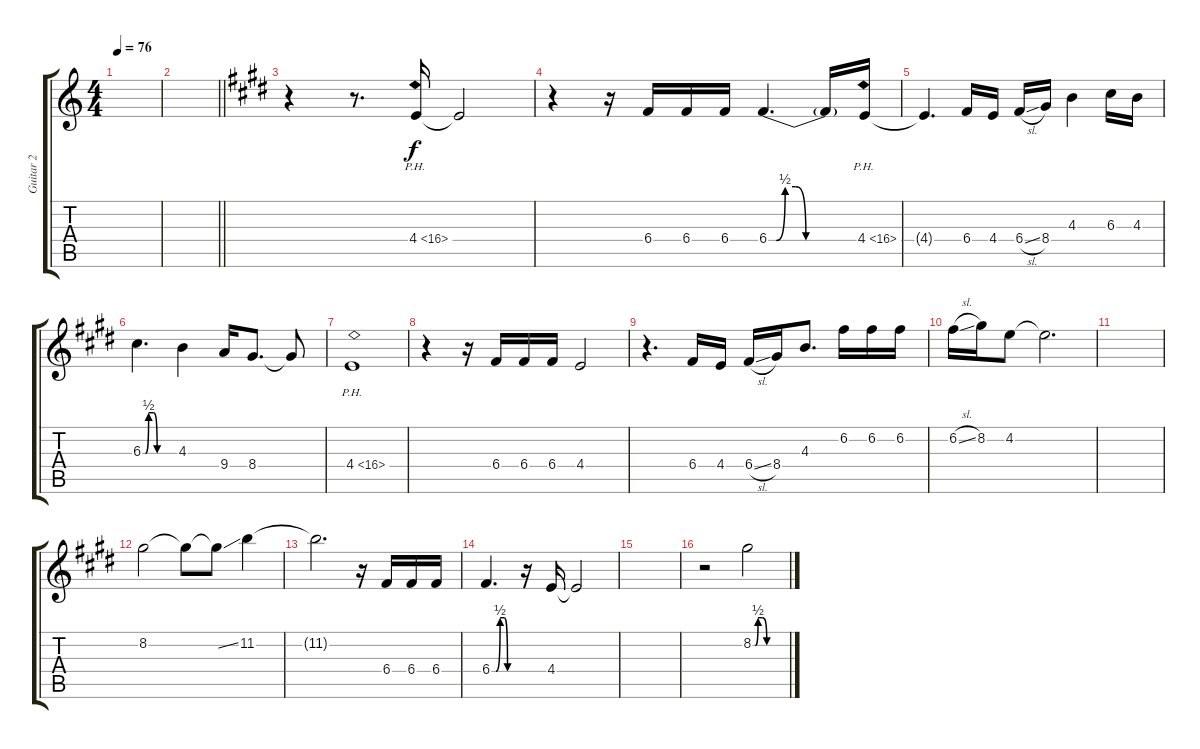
\track ("Guitar 2" "Guitar 2") {instrument distortionguitar}
\staff {score tabs}
\tuning (E4 C4 G3 C3 G2 C2) {hide}
\ts (4 4)
\tempo 76
\clef g2
\ks c
|
\barLineRight lightlight
|
\ks e
r.4 r.8{d} 4.4{ph 12}.16 4.4{t}.2 |
r.4 r.16 6.4.16 6.4.16 6.4.16 6.4{be (custom 0 0 5 0 11 2 18 2 25 0 60 0)}.4{d} 6.4{t}.16 4.4{ph 12}.16 |
4.4{t}.4{d} 6.4.16 4.4.16 6.4{sl}.16 8.4.16 4.3.4 6.3.16 4.3.16 |
6.3{be (custom 0 0 5 0 11 2 20 2 27 0 60 0)}.4{d} 4.3.4 9.4.16 8.4.8{d} 8.4{t}.8 |
4.4{ph 12}.1 |
r.4 r.16 6.4.16 6.4.16 6.4.16 4.4.2 |
r.4{d} 6.4.16 4.4.16 6.4{sl}.16 8.4.16 4.3.8{d} 6.2.16 6.2.16 6.2.16 |
6.2{sl}.16 8.2.16 4.2.8 4.2{t}.2{d} |
|
8.2.2 8.2{t}.8 8.2{ss t}.8 11.2.4 |
11.2{t}.2{d} r.16 6.4.16 6.4.16 6.4.16 |
6.4{be (custom 0 0 10 0 20 2 30 2 38 0 60 0)}.4{d} r.16 4.4.16 4.4{t}.2 |
|
r.2 8.2{be (custom 0 0 4 0 9 2 17 2 25 0 37 0 60 0)}.2
